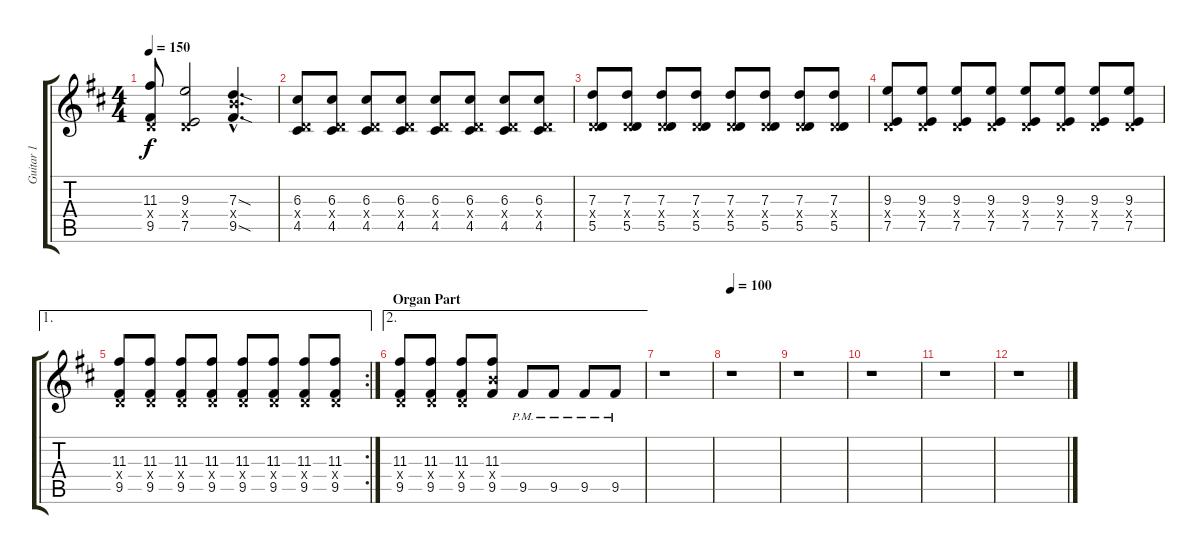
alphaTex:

\track ("Guitar 1" "Guitar 1") {instrument electricguitarjazz}
\staff {score tabs}
\tuning (E4 B3 G3 D3 A2 E2) {hide}
\ts (4 4)
\tempo 150
\clef g2
\ks d
(11.3 0.4{x} 9.5).8{dy f} (9.3 0.4{x} 7.5).2 (7.3{sod hac} 9.4{hac x} 9.5{sod hac}).4{d} |
(6.3 0.4{x} 4.5).8 (6.3 0.4{x} 4.5).8 (6.3 0.4{x} 4.5).8 (6.3 0.4{x} 4.5).8 (6.3 0.4{x} 4.5).8 (6.3 0.4{x} 4.5).8 (6.3 0.4{x} 4.5).8 (6.3 0.4{x} 4.5).8 |
(7.3 0.4{x} 5.5).8 (7.3 0.4{x} 5.5).8 (7.3 0.4{x} 5.5).8 (7.3 0.4{x} 5.5).8 (7.3 0.4{x} 5.5).8 (7.3 0.4{x} 5.5).8 (7.3 0.4{x} 5.5).8 (7.3 0.4{x} 5.5).8 |
(9.3 0.4{x} 7.5).8 (9.3 0.4{x} 7.5).8 (9.3 0.4{x} 7.5).8 (9.3 0.4{x} 7.5).8 (9.3 0.4{x} 7.5).8 (9.3 0.4{x} 7.5).8 (9.3 0.4{x} 7.5).8 (9.3 0.4{x} 7.5).8 |
\ae 1
\rc 2
(11.3 0.4{x} 9.5).8 (11.3 0.4{x} 9.5).8 (11.3 0.4{x} 9.5).8 (11.3 0.4{x} 9.5).8 (11.3 0.4{x} 9.5).8 (11.3 0.4{x} 9.5).8 (11.3 0.4{x} 9.5).8 (11.3 0.4{x} 9.5).8 |
\ae 2
\section ("" "Organ Part")
(11.3 0.4{x} 9.5).8 (11.3 0.4{x} 9.5).8 (11.3 0.4{x} 9.5).8 (11.3 9.4{x} 9.5).8 9.5{pm}.8 9.5{pm}.8 9.5{pm}.8 9.5{pm}.8 |
r.1 |
\tempo 100
r.1 |
r.1 |
r.1 |
r.1 |
r.1
